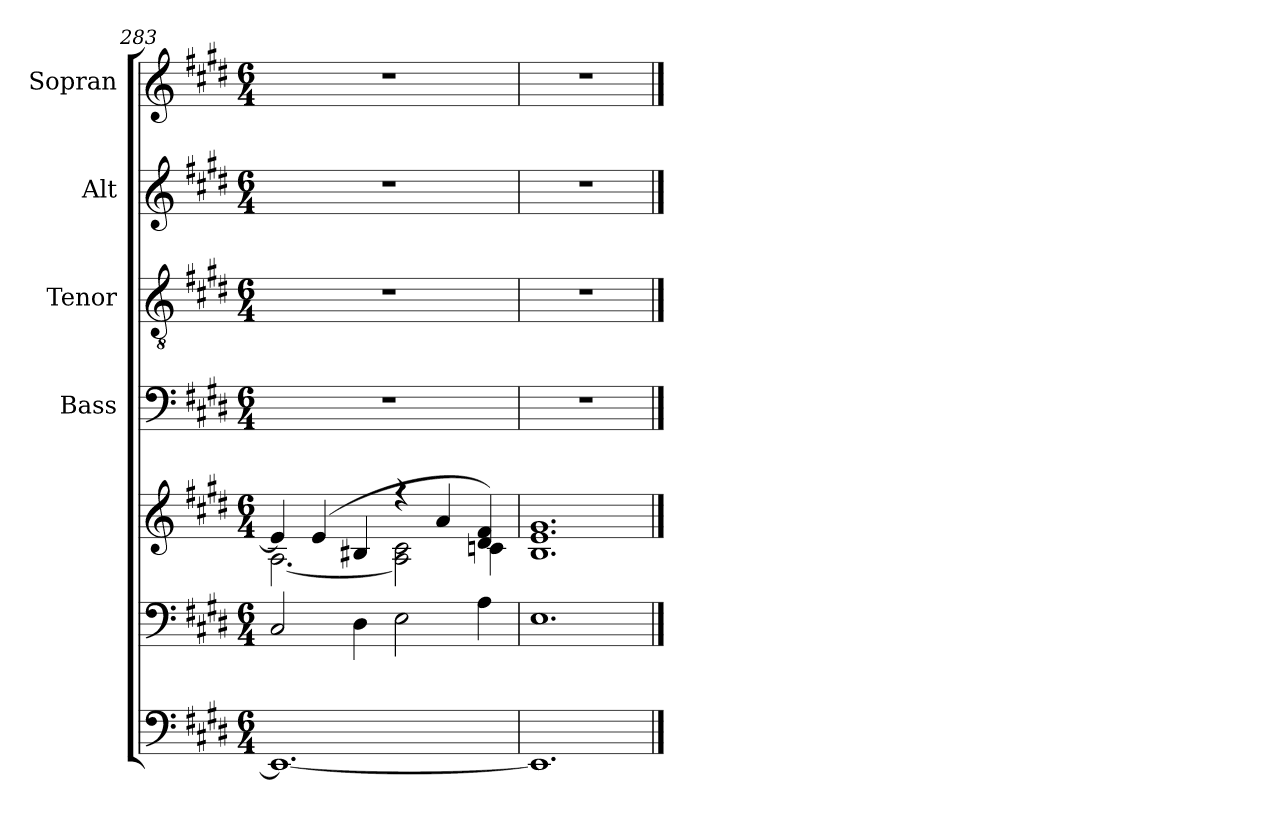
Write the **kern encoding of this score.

**kern	**kern	**kern	**kern	**kern	**kern	**kern
*part6	*part5	*part5	*part4	*part3	*part2	*part1
*staff7	*staff6	*staff5	*staff4	*staff3	*staff2	*staff1
*	*	*	*I"Bass	*I"Tenor	*I"Alt	*I"Sopran
*	*	*	*I'B.	*I'T.	*I'A.	*I'S.
*clefF4	*clefF4	*clefG2	*clefF4	*clefGv2	*clefG2	*clefG2
*ITrd7c12	*	*	*	*	*	*
*k[f#c#g#d#]	*k[f#c#g#d#]	*k[f#c#g#d#]	*k[f#c#g#d#]	*k[f#c#g#d#]	*k[f#c#g#d#]	*k[f#c#g#d#]
*E:	*E:	*E:	*E:	*E:	*E:	*E:
*M6/4	*M6/4	*M6/4	*M6/4	*M6/4	*M6/4	*M6/4
=283	=283	=283	=283	=283	=283	=283
*	*	*^	*	*	*	*
1.EEE_	2C#/	4e/]	[<2.A\	1.r	1.r	1.r	1.r
.	.	(4e/	.	.	.	.	.
.	4D#\	4B#X/	.	.	.	.	.
.	2E\	4r	2A\] 2c#\	.	.	.	.
.	.	4a/	.	.	.	.	.
.	4A\	4d#/ 4f#/)	4cn\	.	.	.	.
=284	=284	=284	=284	=284	=284	=284	=284
1.EEE]	1.E	1.e 1.g#	1.B	1.r	1.r	1.r	1.r
*	*	*v	*v	*	*	*	*
==	==	==	==	==	==	==
*-	*-	*-	*-	*-	*-	*-
